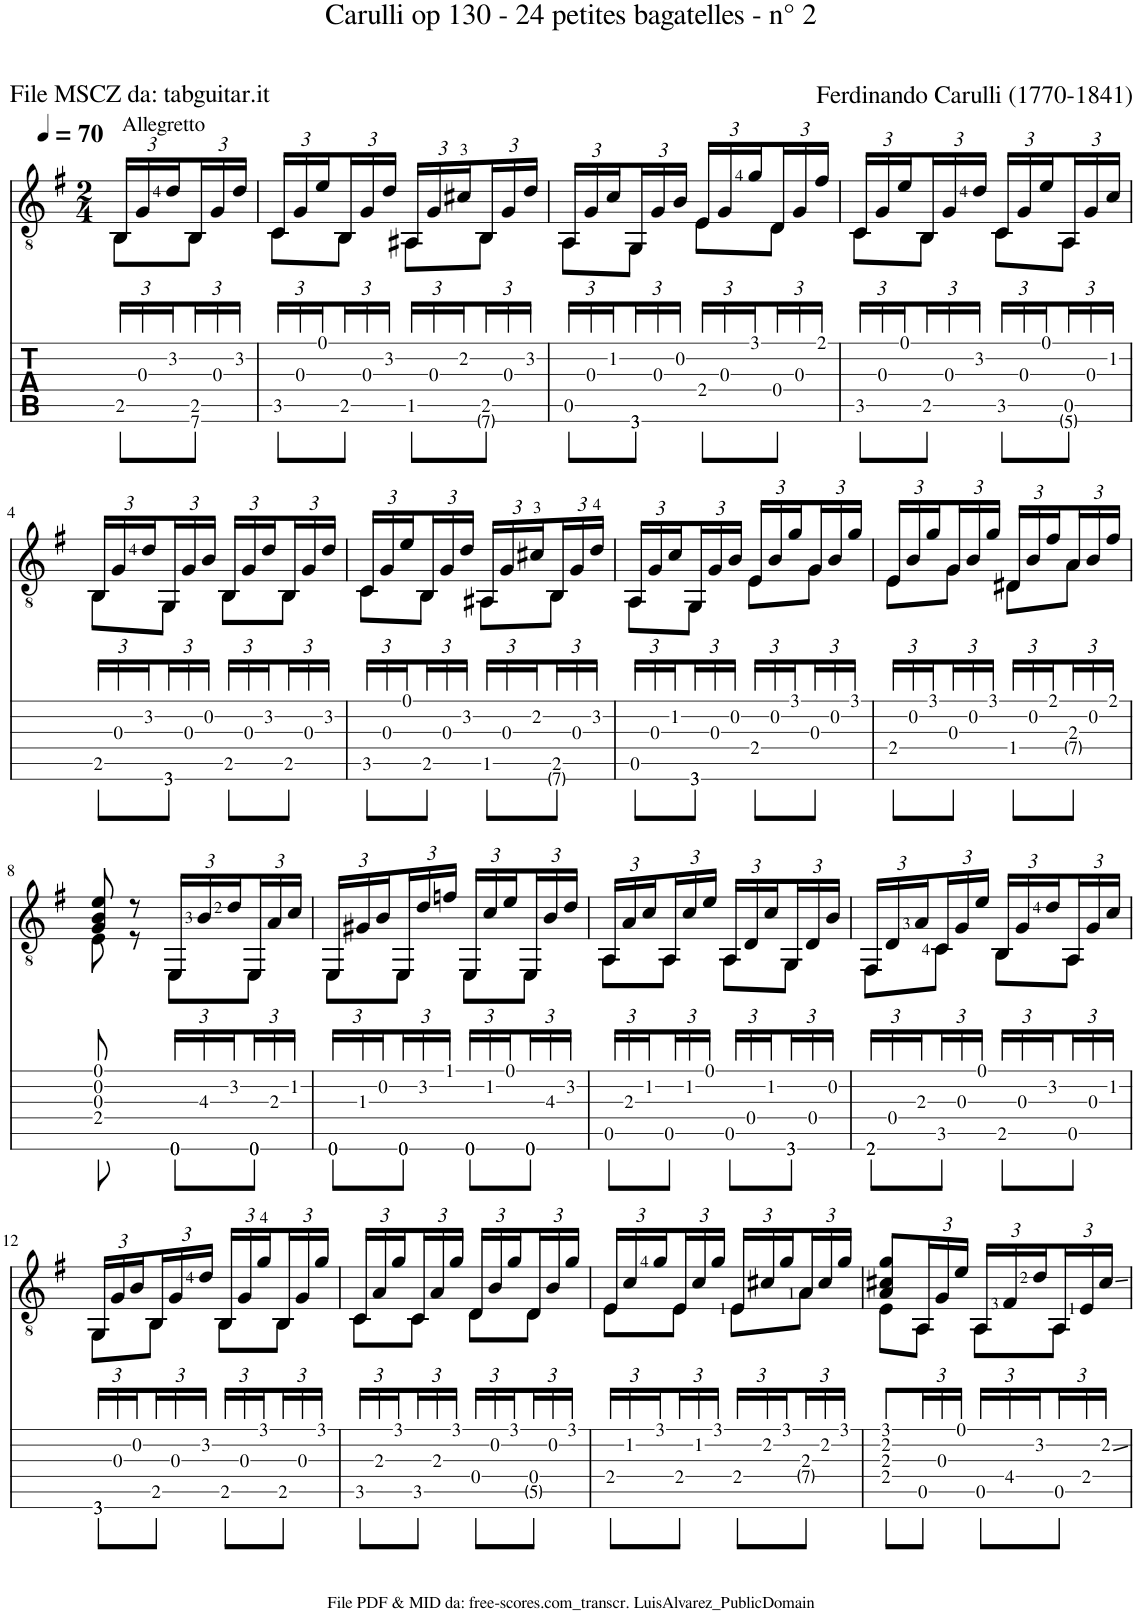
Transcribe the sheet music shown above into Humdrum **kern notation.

**kern	**kern
*part2	*part1
*staff2	*staff1
*I"Chitarra classica (Intavolatura)	*I"Guitar
*stria6	*
*	*clefGv2
*k[f#]	*k[f#]
*M2/4	*M2/4
*MM70	*MM70
*Xbrackettup	*Xbrackettup
=	=
*^	*^
24BB/LL	8BB\L	24BB/LL	8BB\L
24G/	.	24G/	.
!	!	!LO:TX:a:t=Allegretto	!
24d/	.	24d/	.
24BB/	8BB\J	24BB/	8BB\J
24G/	.	24G/	.
24d/JJ	.	24d/JJ	.
=1	=1	=1	=1
24C/LL	8C\L	24C/LL	8C\L
24G/	.	24G/	.
24e/	.	24e/	.
24BB/	8BB\J	24BB/	8BB\J
24G/	.	24G/	.
24d/JJ	.	24d/JJ	.
24AA#X/LL	8AA#\L	24AA#X/LL	8AA#\L
24G/	.	24G/	.
24c#X/	.	24c#X/	.
24BB/	8BB\J	24BB/	8BB\J
24G/	.	24G/	.
24d/JJ	.	24d/JJ	.
=2	=2	=2	=2
24AA/LL	8AA\L	24AA/LL	8AA\L
24G/	.	24G/	.
24c/	.	24c/	.
24GG/	8GG\J	24GG/	8GG\J
24G/	.	24G/	.
24B/JJ	.	24B/JJ	.
24E/LL	8E\L	24E/LL	8E\L
24G/	.	24G/	.
24g/	.	24g/	.
24D/	8D\J	24D/	8D\J
24G/	.	24G/	.
24f#/JJ	.	24f#/JJ	.
=3	=3	=3	=3
24C/LL	8C\L	24C/LL	8C\L
24G/	.	24G/	.
24e/	.	24e/	.
24BB/	8BB\J	24BB/	8BB\J
24G/	.	24G/	.
24d/JJ	.	24d/JJ	.
24C/LL	8C\L	24C/LL	8C\L
24G/	.	24G/	.
24e/	.	24e/	.
24AA/	8AA\J	24AA/	8AA\J
24G/	.	24G/	.
24c/JJ	.	24c/JJ	.
!!LO:LB:g=z	!!
=4	=4	=4	=4
24BB/LL	8BB\L	24BB/LL	8BB\L
24G/	.	24G/	.
24d/	.	24d/	.
24GG/	8GG\J	24GG/	8GG\J
24G/	.	24G/	.
24B/JJ	.	24B/JJ	.
24BB/LL	8BB\L	24BB/LL	8BB\L
24G/	.	24G/	.
24d/	.	24d/	.
24BB/	8BB\J	24BB/	8BB\J
24G/	.	24G/	.
24d/JJ	.	24d/JJ	.
=5	=5	=5	=5
24C/LL	8C\L	24C/LL	8C\L
24G/	.	24G/	.
24e/	.	24e/	.
24BB/	8BB\J	24BB/	8BB\J
24G/	.	24G/	.
24d/JJ	.	24d/JJ	.
24AA#X/LL	8AA#\L	24AA#X/LL	8AA#\L
24G/	.	24G/	.
24c#X/	.	24c#X/	.
24BB/	8BB\J	24BB/	8BB\J
24G/	.	24G/	.
24d/JJ	.	24d/JJ	.
=6	=6	=6	=6
24AA/LL	8AA\L	24AA/LL	8AA\L
24G/	.	24G/	.
24c/	.	24c/	.
24GG/	8GG\J	24GG/	8GG\J
24G/	.	24G/	.
24B/JJ	.	24B/JJ	.
24E/LL	8E\L	24E/LL	8E\L
24B/	.	24B/	.
24g/	.	24g/	.
24G/	8G\J	24G/	8G\J
24B/	.	24B/	.
24g/JJ	.	24g/JJ	.
=7	=7	=7	=7
24E/LL	8E\L	24E/LL	8E\L
24B/	.	24B/	.
24g/	.	24g/	.
24G/	8G\J	24G/	8G\J
24B/	.	24B/	.
24g/JJ	.	24g/JJ	.
24D#X/LL	8D#\L	24D#X/LL	8D#\L
24B/	.	24B/	.
24f#/	.	24f#/	.
24A/	8A\J	24A/	8A\J
24B/	.	24B/	.
24f#/JJ	.	24f#/JJ	.
!!LO:LB:g=z	!!
=8	=8	=8	=8
8G/ 8B/ 8e/	8E\	8G/ 8B/ 8e/	8E\
8r	8r	8r	8r
24EE/LL	8EE\L	24EE/LL	8EE\L
24B/	.	24B/	.
24d/	.	24d/	.
24EE/	8EE\J	24EE/	8EE\J
24A/	.	24A/	.
24c/JJ	.	24c/JJ	.
=9	=9	=9	=9
24EE/LL	8EE\L	24EE/LL	8EE\L
24G#X/	.	24G#X/	.
24B/	.	24B/	.
24EE/	8EE\J	24EE/	8EE\J
24d/	.	24d/	.
24fn/JJ	.	24fn/JJ	.
24EE/LL	8EE\L	24EE/LL	8EE\L
24c/	.	24c/	.
24e/	.	24e/	.
24EE/	8EE\J	24EE/	8EE\J
24B/	.	24B/	.
24d/JJ	.	24d/JJ	.
=10	=10	=10	=10
24AA/LL	8AA\L	24AA/LL	8AA\L
24A/	.	24A/	.
24c/	.	24c/	.
24AA/	8AA\J	24AA/	8AA\J
24c/	.	24c/	.
24e/JJ	.	24e/JJ	.
24AA/LL	8AA\L	24AA/LL	8AA\L
24D/	.	24D/	.
24c/	.	24c/	.
24GG/	8GG\J	24GG/	8GG\J
24D/	.	24D/	.
24B/JJ	.	24B/JJ	.
=11	=11	=11	=11
24FF#/LL	8FF#\L	24FF#/LL	8FF#\L
24D/	.	24D/	.
24A/	.	24A/	.
24C/	8C\J	24C/	8C\J
24G/	.	24G/	.
24e/JJ	.	24e/JJ	.
24BB/LL	8BB\L	24BB/LL	8BB\L
24G/	.	24G/	.
24d/	.	24d/	.
24AA/	8AA\J	24AA/	8AA\J
24G/	.	24G/	.
24c/JJ	.	24c/JJ	.
!!LO:LB:g=z	!!
=12	=12	=12	=12
24GG/LL	8GG\L	24GG/LL	8GG\L
24G/	.	24G/	.
24B/	.	24B/	.
24BB/	8BB\J	24BB/	8BB\J
24G/	.	24G/	.
24d/JJ	.	24d/JJ	.
24BB/LL	8BB\L	24BB/LL	8BB\L
24G/	.	24G/	.
24g/	.	24g/	.
24BB/	8BB\J	24BB/	8BB\J
24G/	.	24G/	.
24g/JJ	.	24g/JJ	.
=13	=13	=13	=13
24C/LL	8C\L	24C/LL	8C\L
24A/	.	24A/	.
24g/	.	24g/	.
24C/	8C\J	24C/	8C\J
24A/	.	24A/	.
24g/JJ	.	24g/JJ	.
24D/LL	8D\L	24D/LL	8D\L
24B/	.	24B/	.
24g/	.	24g/	.
24D/	8D\J	24D/	8D\J
24B/	.	24B/	.
24g/JJ	.	24g/JJ	.
=14	=14	=14	=14
24E/LL	8E\L	24E/LL	8E\L
24c/	.	24c/	.
24g/	.	24g/	.
24E/	8E\J	24E/	8E\J
24c/	.	24c/	.
24g/JJ	.	24g/JJ	.
24E/LL	8E\L	24E/LL	8E\L
24c#X/	.	24c#X/	.
24g/	.	24g/	.
24A/	8A\J	24A/	8A\J
24c#/	.	24c#/	.
24g/JJ	.	24g/JJ	.
=15	=15	=15	=15
8A/ 8c#X/ 8g/L	8E\L	8A/ 8c#X/ 8g/L	8E\L
24AA/L	8AA\J	24AA/L	8AA\J
24G/	.	24G/	.
24e/JJ	.	24e/JJ	.
24AA/LL	8AA\L	24AA/LL	8AA\L
24F#/	.	24F#/	.
24d/	.	24d/	.
24AA/	8AA\J	24AA/	8AA\J
24E/	.	24E/	.
24c#/JJ	.	24c#/JJ	.
*v	*v	*	*
*	*v	*v
=	=
*-	*-
